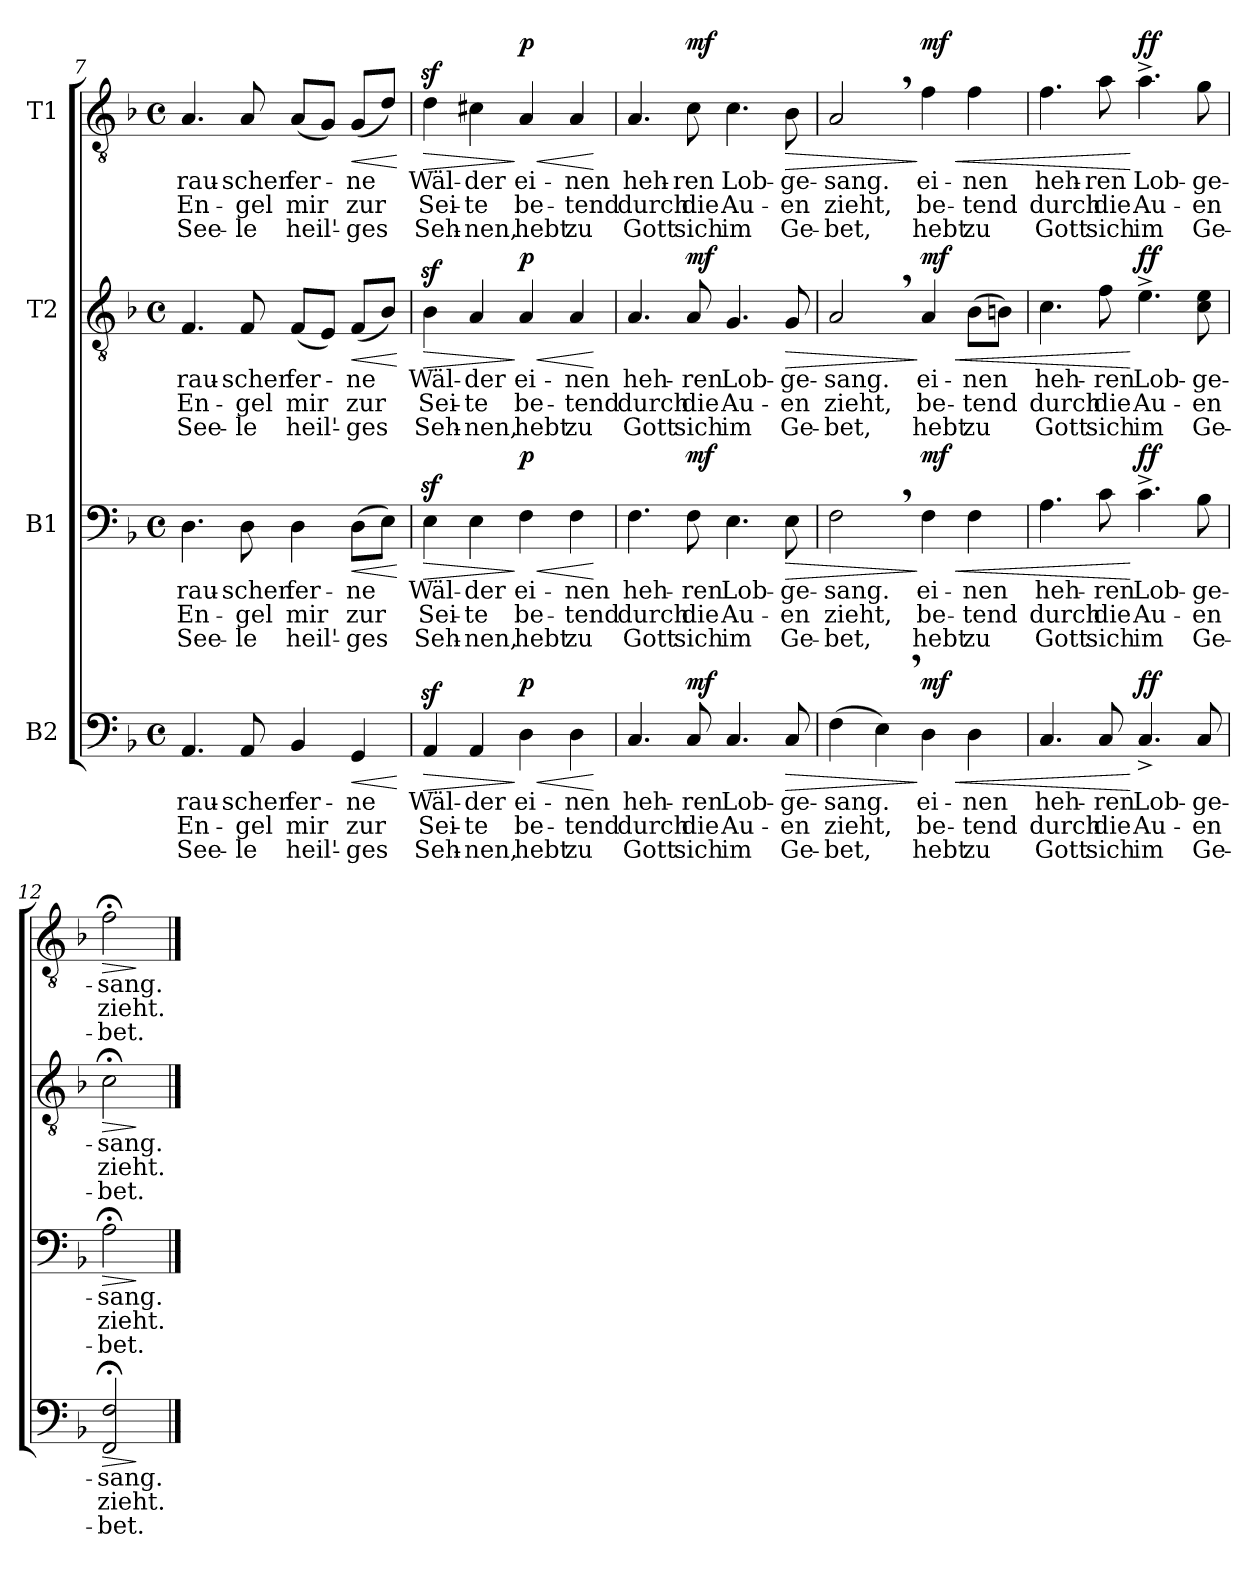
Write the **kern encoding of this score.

**kern	**text	**text	**text	**dynam	**kern	**text	**text	**text	**dynam	**kern	**text	**text	**text	**dynam	**kern	**text	**text	**text	**dynam
*part4	*part4	*part4	*part4	*part4	*part3	*part3	*part3	*part3	*part3	*part2	*part2	*part2	*part2	*part2	*part1	*part1	*part1	*part1	*part1
*staff4	*staff4	*staff4	*staff4	*staff4	*staff3	*staff3	*staff3	*staff3	*staff3	*staff2	*staff2	*staff2	*staff2	*staff2	*staff1	*staff1	*staff1	*staff1	*staff1
*I"B2	*	*	*	*	*I"B1	*	*	*	*	*I"T2	*	*	*	*	*I"T1	*	*	*	*
!!LO:LB:g=z
*clefF4	*	*	*	*	*clefF4	*	*	*	*	*clefGv2	*	*	*	*	*clefGv2	*	*	*	*
*k[b-]	*	*	*	*	*k[b-]	*	*	*	*	*k[b-]	*	*	*	*	*k[b-]	*	*	*	*
*M4/4	*	*	*	*	*M4/4	*	*	*	*	*M4/4	*	*	*	*	*M4/4	*	*	*	*
*met(c)	*	*	*	*	*met(c)	*	*	*	*	*met(c)	*	*	*	*	*met(c)	*	*	*	*
=7	=7	=7	=7	=7	=7	=7	=7	=7	=7	=7	=7	=7	=7	=7	=7	=7	=7	=7	=7
!	!LO:LY:b	!LO:LY:b	!LO:LY:b	!	!	!LO:LY:b	!LO:LY:b	!LO:LY:b	!	!	!LO:LY:b	!LO:LY:b	!LO:LY:b	!	!	!LO:LY:b	!LO:LY:b	!LO:LY:b	!
4.AA/	rau-	En-	See-	.	4.D\	rau-	En-	See-	.	4.F/	rau-	En-	See-	.	4.A/	rau-	En-	See-	.
!	!LO:LY:b	!LO:LY:b	!LO:LY:b	!	!	!LO:LY:b	!LO:LY:b	!LO:LY:b	!	!	!LO:LY:b	!LO:LY:b	!LO:LY:b	!	!	!LO:LY:b	!LO:LY:b	!LO:LY:b	!
8AA/	-schen	-gel	-le	.	8D\	-schen	-gel	-le	.	8F/	-schen	-gel	-le	.	8A/	-schen	-gel	-le	.
!	!LO:LY:b	!LO:LY:b	!LO:LY:b	!	!	!LO:LY:b	!LO:LY:b	!LO:LY:b	!	!	!LO:LY:b	!LO:LY:b	!LO:LY:b	!	!	!LO:LY:b	!LO:LY:b	!LO:LY:b	!
4BB-/	fer-	mir	heil'-	.	4D\	fer-	mir	heil'-	.	(<8F/L	fer-	mir	heil'-	.	(<8A/L	fer-	mir	heil'-	.
.	.	.	.	.	.	.	.	.	.	8E/J)	.	.	.	.	8G/J)	.	.	.	.
!	!LO:LY:b	!LO:LY:b	!LO:LY:b	!LO:HP:b	!	!LO:LY:b	!LO:LY:b	!LO:LY:b	!LO:HP:b	!	!LO:LY:b	!LO:LY:b	!LO:LY:b	!LO:HP:b	!	!LO:LY:b	!LO:LY:b	!LO:LY:b	!LO:HP:b
4GG/	-ne	zur	-ges	<	(>8D\L	-ne	zur	-ges	<	(<8F/L	-ne	zur	-ges	<	(<8G/L	-ne	zur	-ges	<
.	.	.	.	.	8E\J)	.	.	.	.	8B-/J)	.	.	.	.	8d/J)	.	.	.	.
.	.	.	.	[	.	.	.	.	[	.	.	.	.	[	.	.	.	.	[
=8	=8	=8	=8	=8	=8	=8	=8	=8	=8	=8	=8	=8	=8	=8	=8	=8	=8	=8	=8
!	!LO:LY:b	!LO:LY:b	!LO:LY:b	!LO:HP:b	!	!LO:LY:b	!LO:LY:b	!LO:LY:b	!LO:HP:b	!	!LO:LY:b	!LO:LY:b	!LO:LY:b	!LO:HP:b	!	!LO:LY:b	!LO:LY:b	!LO:LY:b	!LO:HP:b
4AAz>/	Wäl-	Sei-	Seh-	>	4Ez>\	Wäl-	Sei-	Seh-	>	4B-z>\	Wäl-	Sei-	Seh-	>	4dz>\	Wäl-	Sei-	Seh-	>
!	!LO:LY:b	!LO:LY:b	!LO:LY:b	!	!	!LO:LY:b	!LO:LY:b	!LO:LY:b	!	!	!LO:LY:b	!LO:LY:b	!LO:LY:b	!	!	!LO:LY:b	!LO:LY:b	!LO:LY:b	!
4AA/	-der	-te	-nen,	.	4E\	-der	-te	-nen,	.	4A/	-der	-te	-nen,	.	4c#X\	-der	-te	-nen,	.
!	!LO:LY:b	!LO:LY:b	!LO:LY:b	!LO:HP:n=1:b	!	!LO:LY:b	!LO:LY:b	!LO:LY:b	!LO:HP:n=1:b	!	!LO:LY:b	!LO:LY:b	!LO:LY:b	!LO:HP:n=1:b	!	!LO:LY:b	!LO:LY:b	!LO:LY:b	!LO:HP:n=1:b
!	!	!	!	!LO:DY:n=1:a	!	!	!	!	!LO:DY:n=1:a	!	!	!	!	!LO:DY:n=1:a	!	!	!	!	!LO:DY:n=1:a
4D\	ei-	be-	hebt	] < p	4F\	ei-	be-	hebt	] < p	4A/	ei-	be-	hebt	] < p	4A/	ei-	be-	hebt	] < p
!	!LO:LY:b	!LO:LY:b	!LO:LY:b	!	!	!LO:LY:b	!LO:LY:b	!LO:LY:b	!	!	!LO:LY:b	!LO:LY:b	!LO:LY:b	!	!	!LO:LY:b	!LO:LY:b	!LO:LY:b	!
4D\	-nen	-tend	zu	.	4F\	-nen	-tend	zu	.	4A/	-nen	-tend	zu	.	4A/	-nen	-tend	zu	.
.	.	.	.	[	.	.	.	.	[	.	.	.	.	[	.	.	.	.	[
=9	=9	=9	=9	=9	=9	=9	=9	=9	=9	=9	=9	=9	=9	=9	=9	=9	=9	=9	=9
!	!LO:LY:b	!LO:LY:b	!LO:LY:b	!	!	!LO:LY:b	!LO:LY:b	!LO:LY:b	!	!	!LO:LY:b	!LO:LY:b	!LO:LY:b	!	!	!LO:LY:b	!LO:LY:b	!LO:LY:b	!
4.C/	heh-	durch	Gott	.	4.F\	heh-	durch	Gott	.	4.A/	heh-	durch	Gott	.	4.A/	heh-	durch	Gott	.
!	!LO:LY:b	!LO:LY:b	!LO:LY:b	!LO:DY:a	!	!LO:LY:b	!LO:LY:b	!LO:LY:b	!LO:DY:a	!	!LO:LY:b	!LO:LY:b	!LO:LY:b	!LO:DY:a	!	!LO:LY:b	!LO:LY:b	!LO:LY:b	!LO:DY:a
8C/	-ren	die	sich	mf	8F\	-ren	die	sich	mf	8A/	-ren	die	sich	mf	8c\	-ren	die	sich	mf
!	!LO:LY:b	!LO:LY:b	!LO:LY:b	!	!	!LO:LY:b	!LO:LY:b	!LO:LY:b	!	!	!LO:LY:b	!LO:LY:b	!LO:LY:b	!	!	!LO:LY:b	!LO:LY:b	!LO:LY:b	!
4.C/	Lob-	Au-	im	.	4.E\	Lob-	Au-	im	.	4.G/	Lob-	Au-	im	.	4.c\	Lob-	Au-	im	.
!	!LO:LY:b	!LO:LY:b	!LO:LY:b	!LO:HP:b	!	!LO:LY:b	!LO:LY:b	!LO:LY:b	!LO:HP:b	!	!LO:LY:b	!LO:LY:b	!LO:LY:b	!LO:HP:b	!	!LO:LY:b	!LO:LY:b	!LO:LY:b	!LO:HP:b
8C/	-ge-	-en	Ge-	>	8E\	-ge-	-en	Ge-	>	8G/	-ge-	-en	Ge-	>	8B-\	-ge-	-en	Ge-	>
=10	=10	=10	=10	=10	=10	=10	=10	=10	=10	=10	=10	=10	=10	=10	=10	=10	=10	=10	=10
!	!LO:LY:b	!LO:LY:b	!LO:LY:b	!	!	!LO:LY:b	!LO:LY:b	!LO:LY:b	!	!	!LO:LY:b	!LO:LY:b	!LO:LY:b	!	!	!LO:LY:b	!LO:LY:b	!LO:LY:b	!
(>4F\	-sang.	zieht,	-bet,	.	2F,\	-sang.	zieht,	-bet,	.	2A,/	-sang.	zieht,	-bet,	.	2A,/	-sang.	zieht,	-bet,	.
4E,\)	.	.	.	.	.	.	.	.	.	.	.	.	.	.	.	.	.	.	.
!	!LO:LY:b	!LO:LY:b	!LO:LY:b	!LO:HP:n=1:b	!	!LO:LY:b	!LO:LY:b	!LO:LY:b	!LO:HP:n=1:b	!	!LO:LY:b	!LO:LY:b	!LO:LY:b	!LO:HP:n=1:b	!	!LO:LY:b	!LO:LY:b	!LO:LY:b	!LO:HP:n=1:b
!	!	!	!	!LO:DY:n=1:a	!	!	!	!	!LO:DY:n=1:a	!	!	!	!	!LO:DY:n=1:a	!	!	!	!	!LO:DY:n=1:a
4D\	ei-	be-	hebt	] < mf	4F\	ei-	be-	hebt	] < mf	4A/	ei-	be-	hebt	] < mf	4f\	ei-	be-	hebt	] < mf
!	!LO:LY:b	!LO:LY:b	!LO:LY:b	!	!	!LO:LY:b	!LO:LY:b	!LO:LY:b	!	!	!LO:LY:b	!LO:LY:b	!LO:LY:b	!	!	!LO:LY:b	!LO:LY:b	!LO:LY:b	!
4D\	-nen	-tend	zu	.	4F\	-nen	-tend	zu	.	(>8B-\L	-nen	-tend	zu	.	4f\	-nen	-tend	zu	.
.	.	.	.	.	.	.	.	.	.	8Bn\J)	.	.	.	.	.	.	.	.	.
=11	=11	=11	=11	=11	=11	=11	=11	=11	=11	=11	=11	=11	=11	=11	=11	=11	=11	=11	=11
!	!LO:LY:b	!LO:LY:b	!LO:LY:b	!	!	!LO:LY:b	!LO:LY:b	!LO:LY:b	!	!	!LO:LY:b	!LO:LY:b	!LO:LY:b	!	!	!LO:LY:b	!LO:LY:b	!LO:LY:b	!
4.C/	heh-	durch	Gott	.	4.A\	heh-	durch	Gott	.	4.c\	heh-	durch	Gott	.	4.f\	heh-	durch	Gott	.
!	!LO:LY:b	!LO:LY:b	!LO:LY:b	!	!	!LO:LY:b	!LO:LY:b	!LO:LY:b	!	!	!LO:LY:b	!LO:LY:b	!LO:LY:b	!	!	!LO:LY:b	!LO:LY:b	!LO:LY:b	!
8C/	-ren	die	sich	.	8c\	-ren	die	sich	.	8f\	-ren	die	sich	.	8a\	-ren	die	sich	.
!	!LO:LY:b	!LO:LY:b	!LO:LY:b	!LO:DY:n=1:a	!	!LO:LY:b	!LO:LY:b	!LO:LY:b	!LO:DY:n=1:a	!	!LO:LY:b	!LO:LY:b	!LO:LY:b	!LO:DY:n=1:a	!	!LO:LY:b	!LO:LY:b	!LO:LY:b	!LO:DY:n=1:a
4.C^/	Lob-	Au-	im	[ ff	4.c^\	Lob-	Au-	im	[ ff	4.e^\	Lob-	Au-	im	[ ff	4.a^\	Lob-	Au-	im	[ ff
!	!LO:LY:b	!LO:LY:b	!LO:LY:b	!	!	!LO:LY:b	!LO:LY:b	!LO:LY:b	!	!	!LO:LY:b	!LO:LY:b	!LO:LY:b	!	!	!LO:LY:b	!LO:LY:b	!LO:LY:b	!
8C/	-ge-	-en	Ge-	.	8B-\	-ge-	-en	Ge-	.	8c\ 8e\	-ge-	-en	Ge-	.	8g\	-ge-	-en	Ge-	.
=12	=12	=12	=12	=12	=12	=12	=12	=12	=12	=12	=12	=12	=12	=12	=12	=12	=12	=12	=12
!	!LO:LY:b	!LO:LY:b	!LO:LY:b	!LO:HP:b	!	!LO:LY:b	!LO:LY:b	!LO:LY:b	!LO:HP:b	!	!LO:LY:b	!LO:LY:b	!LO:LY:b	!LO:HP:b	!	!LO:LY:b	!LO:LY:b	!LO:LY:b	!LO:HP:b
2FF/;< 2F/;<	-sang.	zieht.	-bet.	>	2A;<\	-sang.	zieht.	-bet.	>	2c;<\	-sang.	zieht.	-bet.	>	2f;<\	-sang.	zieht.	-bet.	>
.	.	.	.	]	.	.	.	.	]	.	.	.	.	]	.	.	.	.	]
==	==	==	==	==	==	==	==	==	==	==	==	==	==	==	==	==	==	==	==
*-	*-	*-	*-	*-	*-	*-	*-	*-	*-	*-	*-	*-	*-	*-	*-	*-	*-	*-	*-
